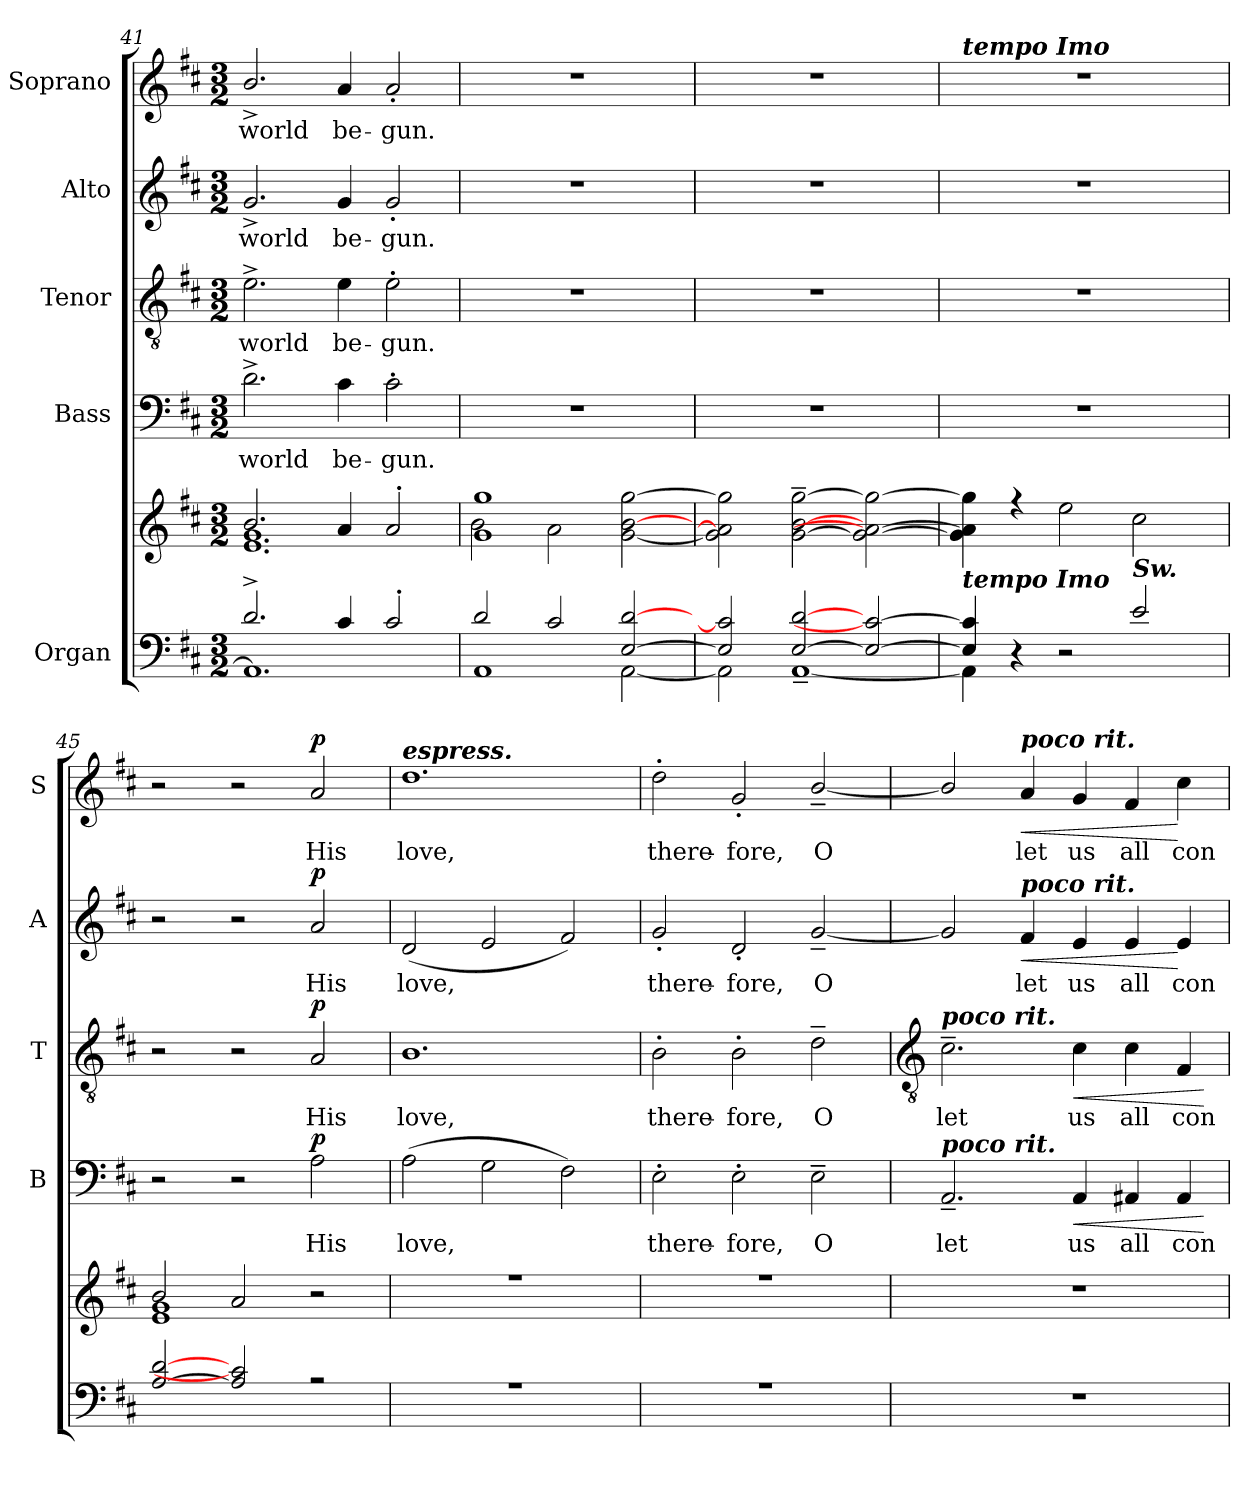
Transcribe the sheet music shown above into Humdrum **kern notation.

**kern	**kern	**kern	**text	**dynam	**kern	**text	**dynam	**kern	**text	**dynam	**kern	**text	**dynam
*part5	*part5	*part4	*part4	*part4	*part3	*part3	*part3	*part2	*part2	*part2	*part1	*part1	*part1
*staff6	*staff5	*staff4	*staff4	*staff4	*staff3	*staff3	*staff3	*staff2	*staff2	*staff2	*staff1	*staff1	*staff1
*I"Organ	*	*I"Bass	*	*	*I"Tenor	*	*	*I"Alto	*	*	*I"Soprano	*	*
*	*	*I'B	*	*	*I'T	*	*	*I'A	*	*	*I'S	*	*
*clefF4	*clefG2	*clefF4	*	*	*clefGv2	*	*	*clefG2	*	*	*clefG2	*	*
*k[f#c#]	*k[f#c#]	*k[f#c#]	*	*	*k[f#c#]	*	*	*k[f#c#]	*	*	*k[f#c#]	*	*
*D:	*D:	*D:	*	*	*D:	*	*	*D:	*	*	*D:	*	*
*M3/2	*M3/2	*M3/2	*	*	*M3/2	*	*	*M3/2	*	*	*M3/2	*	*
=41	=41	=41	=41	=41	=41	=41	=41	=41	=41	=41	=41	=41	=41
*^	*^	*	*	*	*	*	*	*	*	*	*	*	*
!	!	!	!	!	!LO:LY:b	!	!	!LO:LY:b	!	!	!LO:LY:b	!	!	!LO:LY:b	!
2.d^/	1.AA\]	2.b/	1.e\ 1.g\	2.d^	world	.	2.e^	world	.	2.g^	world	.	2.b^/	world	.
!	!	!	!	!	!LO:LY:b	!	!	!LO:LY:b	!	!	!LO:LY:b	!	!	!LO:LY:b	!
4c#/	.	4a/	.	4c#	be-	.	4e	be-	.	4g	be-	.	4a	be-	.
!	!	!	!	!	!LO:LY:b	!	!	!LO:LY:b	!	!	!LO:LY:b	!	!	!LO:LY:b	!
2c#'/	.	2a'/	.	2c#'	-gun.	.	2e'	-gun.	.	2g'	-gun.	.	2a'	-gun.	.
=42	=42	=42	=42	=42	=42	=42	=42	=42	=42	=42	=42	=42	=42	=42	=42
!	!	!	!	!LO:N:vis=1	!	!	!LO:N:vis=1	!	!	!LO:N:vis=1	!	!	!LO:N:vis=1	!	!
2d/	1AA\	1g/ 1gg/	2b\	1.r	.	.	1.r	.	.	1.r	.	.	1.r	.	.
2c#/	.	.	2a\	.	.	.	.	.	.	.	.	.	.	.	.
[2E/ [2d/	[2AA\	[2g\ [2b\ [2gg\	2ryy	.	.	.	.	.	.	.	.	.	.	.	.
=43	=43	=43	=43	=43	=43	=43	=43	=43	=43	=43	=43	=43	=43	=43	=43
!	!	!	!	!LO:N:vis=1	!	!	!LO:N:vis=1	!	!	!LO:N:vis=1	!	!	!LO:N:vis=1	!	!
2E/] 2c#/]	2AA\]	2g\] 2a\] 2gg\]	1.ryy	1.r	.	.	1.r	.	.	1.r	.	.	1.r	.	.
[2E/ [2d/	[1AA~\	[2g\~ [2b\~ [2gg\~	.	.	.	.	.	.	.	.	.	.	.	.	.
2E/_ 2c#/_	.	2g\_ 2a\_ 2gg\_	.	.	.	.	.	.	.	.	.	.	.	.	.
=44	=44	=44	=44	=44	=44	=44	=44	=44	=44	=44	=44	=44	=44	=44	=44
!	!	!	!	!	!	!	!	!	!	!	!	!	!LO:TX:a:Bi:t=tempo Imo	!	!
!LO:TX:a:Bi:t=tempo Imo	!	!	!	!	!	!	!	!	!	!	!	!	!	!	!
!	!	!	!	!LO:N:vis=1	!	!	!LO:N:vis=1	!	!	!LO:N:vis=1	!	!	!LO:N:vis=1	!	!
4E/] 4c#/]	4AA\]	4g\] 4a\] 4gg\]	1.ryy	1.r	.	.	1.r	.	.	1.r	.	.	1.r	.	.
4r	1ryy	4r	.	.	.	.	.	.	.	.	.	.	.	.	.
2r	.	2ee\	.	.	.	.	.	.	.	.	.	.	.	.	.
!LO:TX:a:Bi:t=Sw.	!	!	!	!	!	!	!	!	!	!	!	!	!	!	!
2e/	.	2cc#\	.	.	.	.	.	.	.	.	.	.	.	.	.
.	4ryy	.	.	.	.	.	.	.	.	.	.	.	.	.	.
=45	=45	=45	=45	=45	=45	=45	=45	=45	=45	=45	=45	=45	=45	=45	=45
[2A/ [2d/	1.ryy	2b/	1e\ 1g\	2r	.	.	2r	.	.	2r	.	.	2r	.	.
2A/] 2c#/]	.	2a/	.	2r	.	.	2r	.	.	2r	.	.	2r	.	.
!	!	!	!	!	!LO:LY:b	!LO:DY:b	!	!LO:LY:b	!LO:DY:b	!	!LO:LY:b	!LO:DY:b	!	!LO:LY:b	!LO:DY:b
2r	.	2r	2ryy	2A	His	p	2A	His	p	2a	His	p	2a	His	p
=46	=46	=46	=46	=46	=46	=46	=46	=46	=46	=46	=46	=46	=46	=46	=46
!	!	!	!	!	!	!	!	!	!	!	!	!	!LO:TX:a:Bi:t=espress.	!	!
!LO:N:vis=1	!	!LO:N:vis=1	!	!	!LO:LY:b	!	!	!LO:LY:b	!	!	!LO:LY:b	!	!	!LO:LY:b	!
1.r	1.ryy	1.r	1.ryy	(>2A	love,	.	1.B	love,	.	(<2d	love,	.	1.dd	love,	.
.	.	.	.	2G	.	.	.	.	.	2e	.	.	.	.	.
.	.	.	.	2F#)	.	.	.	.	.	2f#)	.	.	.	.	.
=47	=47	=47	=47	=47	=47	=47	=47	=47	=47	=47	=47	=47	=47	=47	=47
!LO:N:vis=1	!	!LO:N:vis=1	!	!	!LO:LY:b	!	!	!LO:LY:b	!	!	!LO:LY:b	!	!	!LO:LY:b	!
1.r	1.ryy	1.r	1.ryy	2E'	there-	.	2B'	there-	.	2g'	there-	.	2dd'	there-	.
!	!	!	!	!	!LO:LY:b	!	!	!LO:LY:b	!	!	!LO:LY:b	!	!	!LO:LY:b	!
.	.	.	.	2E'	-fore,	.	2B'	-fore,	.	2d'	-fore,	.	2g'	-fore,	.
!	!	!	!	!	!LO:LY:b	!	!	!LO:LY:b	!	!	!LO:LY:b	!	!	!LO:LY:b	!
.	.	.	.	2E~	O	.	2d~\	O	.	[2g~	O	.	[2b~/	O	.
*v	*v	*	*	*	*	*	*	*	*	*	*	*	*	*	*
!!LO:LB:g=z
=48	=48	=48	=48	=48	=48	=48	=48	=48	=48	=48	=48	=48	=48	=48
*	*	*	*	*	*	*clefGv2	*	*	*	*	*	*	*	*
*^	*	*	*	*	*	*	*	*	*	*	*	*	*	*
*	*^	*	*	*	*	*	*	*	*	*	*	*	*	*	*
!	!	!	!	!	!	!	!	!LO:TX:a:Bi:t=poco rit.	!	!	!	!	!	!	!	!
!	!	!	!	!	!LO:TX:a:Bi:t=poco rit.	!	!	!	!	!	!	!	!	!	!	!
!LO:N:vis=1	!	!LO:N:vis=1	!LO:N:vis=1	!	!	!LO:LY:b	!	!	!LO:LY:b	!	!	!	!	!	!	!
1.r	1ryy	1.ryy	1.r	1ryy	2.AA~	let	.	2.c#~	let	.	2g]	.	.	2b/]	.	.
!	!	!	!	!	!	!	!	!	!	!	!	!	!	!LO:TX:a:Bi:t=poco rit.	!	!
!	!	!	!	!	!	!	!	!	!	!	!LO:TX:a:Bi:t=poco rit.	!	!	!	!	!
!	!	!	!	!	!	!	!	!	!	!	!	!LO:LY:b	!LO:HP:b	!	!LO:LY:b	!LO:HP:b
.	.	.	.	.	.	.	.	.	.	.	4f#	let	<	4a	let	<
!	!	!	!	!	!	!LO:LY:b	!LO:HP:b	!	!LO:LY:b	!LO:HP:b	!	!LO:LY:b	!	!	!LO:LY:b	!
.	.	.	.	.	4AA	us	<	4c#	us	<	4e	us	.	4g	us	.
!	!	!	!	!	!	!LO:LY:b	!	!	!LO:LY:b	!	!	!LO:LY:b	!	!	!LO:LY:b	!
.	4ryy	.	.	4ryy	4AA#X	all	.	4c#	all	.	4e	all	.	4f#	all	.
!	!	!	!	!	!	!LO:LY:b	!	!	!LO:LY:b	!	!	!LO:LY:b	!	!	!LO:LY:b	!
.	4ryy	.	.	4ryy	4AA#	con-	.	4F#	con-	.	4e	con-	[	4cc#	con-	[
*v	*v	*v	*	*	*	*	*	*	*	*	*	*	*	*	*	*
*	*v	*v	*	*	*	*	*	*	*	*	*	*	*	*
.	.	.	.	[	.	.	[	.	.	.	.	.	.
=	=	=	=	=	=	=	=	=	=	=	=	=	=
*-	*-	*-	*-	*-	*-	*-	*-	*-	*-	*-	*-	*-	*-
